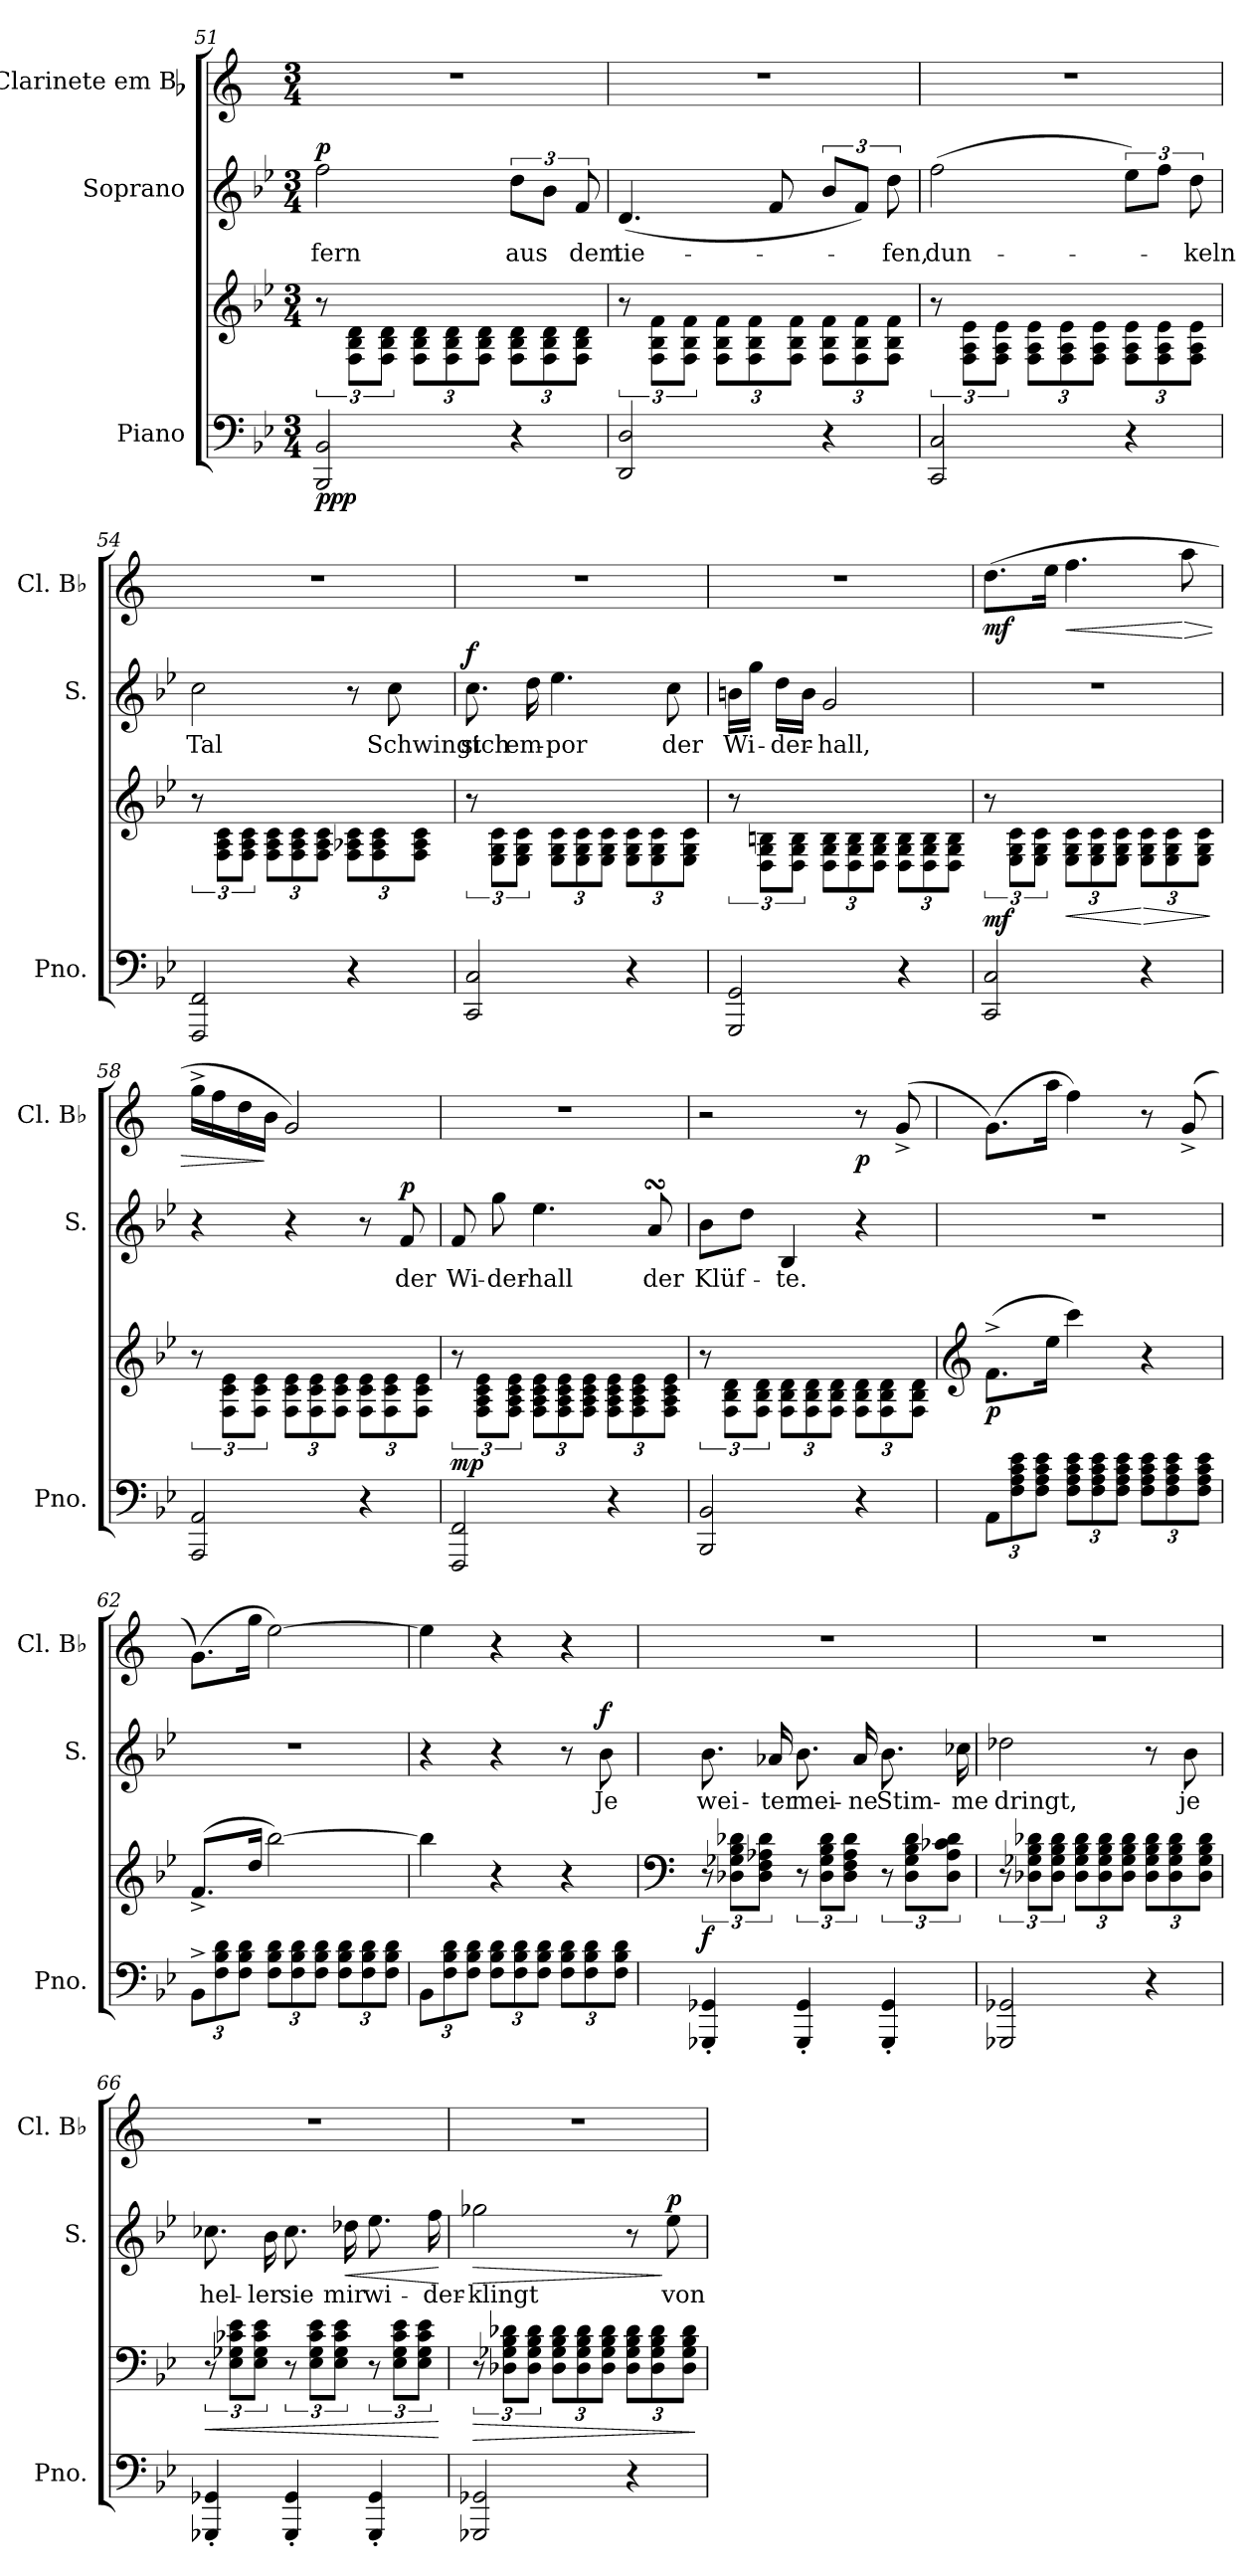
**kern	**kern	**dynam	**kern	**text	**dynam	**kern	**dynam
*part3	*part3	*part3	*part2	*part2	*part2	*part1	*part1
*staff4	*staff3	*staff3/4	*staff2	*staff2	*staff2	*staff1	*staff1
*I"Piano	*	*	*I"Soprano	*	*	*I"Clarinete em Bb	*
*I'Pno.	*	*	*I'S.	*	*	*I'Cl. Bb	*
!!LO:LB:g=z
*clefF4	*clefG2	*	*clefG2	*	*	*clefG2	*
*	*	*	*	*	*	*ITrd1c2	*
*k[b-e-]	*k[b-e-]	*	*k[b-e-]	*	*	*k[b-e-]	*
*M3/4	*M3/4	*	*M3/4	*	*	*M3/4	*
=51	=51	=51	=51	=51	=51	=51	=51
!	!	!LO:DY:b=2	!	!LO:LY:b	!	!	!
!	!	!LO:DY:n=1:b	!	!	!LO:DY:b	!	!
2BBB-/ 2BB-/	12r	pp p	2ff\	fern	p	2.r	.
.	12F\ 12B-\ 12d\L	.	.	.	.	.	.
.	12F\ 12B-\ 12d\J	.	.	.	.	.	.
*	*Xbrackettup	*	*	*	*	*	*
.	12F\ 12B-\ 12d\L	.	.	.	.	.	.
.	12F\ 12B-\ 12d\	.	.	.	.	.	.
.	12F\ 12B-\ 12d\J	.	.	.	.	.	.
!	!	!	!	!LO:LY:b	!	!	!
4r	12F\ 12B-\ 12d\L	.	12dd\L	aus	.	.	.
.	12F\ 12B-\ 12d\	.	12b-\J	.	.	.	.
!	!	!	!	!LO:LY:b	!	!	!
.	12F\ 12B-\ 12d\J	.	12f/	dem	.	.	.
=52	=52	=52	=52	=52	=52	=52	=52
*	*brackettup	*	*	*	*	*	*
!	!	!	!	!LO:LY:b	!	!	!
2DD/ 2D/	12r	.	(4.d/	tie-	.	2.r	.
.	12F\ 12B-\ 12f\L	.	.	.	.	.	.
.	12F\ 12B-\ 12f\J	.	.	.	.	.	.
*	*Xbrackettup	*	*	*	*	*	*
.	12F\ 12B-\ 12f\L	.	.	.	.	.	.
.	12F\ 12B-\ 12f\	.	.	.	.	.	.
.	.	.	8f/	.	.	.	.
.	12F\ 12B-\ 12f\J	.	.	.	.	.	.
4r	12F\ 12B-\ 12f\L	.	12b-/L	.	.	.	.
.	12F\ 12B-\ 12f\	.	12f/J)	.	.	.	.
!	!	!	!	!LO:LY:b	!	!	!
.	12F\ 12B-\ 12f\J	.	12dd\	-fen,	.	.	.
=53	=53	=53	=53	=53	=53	=53	=53
*	*brackettup	*	*	*	*	*	*
!	!	!	!	!LO:LY:b	!	!	!
2CC/ 2C/	12r	.	(2ff\	dun-	.	2.r	.
.	12F\ 12A\ 12e-\L	.	.	.	.	.	.
.	12F\ 12A\ 12e-\J	.	.	.	.	.	.
*	*Xbrackettup	*	*	*	*	*	*
.	12F\ 12A\ 12e-\L	.	.	.	.	.	.
.	12F\ 12A\ 12e-\	.	.	.	.	.	.
.	12F\ 12A\ 12e-\J	.	.	.	.	.	.
4r	12F\ 12A\ 12e-\L	.	12ee-\L)	.	.	.	.
.	12F\ 12A\ 12e-\	.	12ff\J	.	.	.	.
!	!	!	!	!LO:LY:b	!	!	!
.	12F\ 12A\ 12e-\J	.	12dd\	-keln	.	.	.
=54	=54	=54	=54	=54	=54	=54	=54
*	*brackettup	*	*	*	*	*	*
!	!	!	!	!LO:LY:b	!	!	!
2FFF/ 2FF/	12r	.	2cc\	Tal	.	2.r	.
.	12F\ 12A\ 12c\L	.	.	.	.	.	.
.	12F\ 12A\ 12c\J	.	.	.	.	.	.
*	*Xbrackettup	*	*	*	*	*	*
.	12F\ 12A\ 12c\L	.	.	.	.	.	.
.	12F\ 12A\ 12c\	.	.	.	.	.	.
.	12F\ 12A\ 12c\J	.	.	.	.	.	.
4r	12F\ 12A-X\ 12c\L	.	8r	.	.	.	.
.	12F\ 12A-\ 12c\	.	.	.	.	.	.
!	!	!	!	!LO:LY:b	!	!	!
.	.	.	8cc\	Schwingt	.	.	.
.	12F\ 12A-\ 12c\J	.	.	.	.	.	.
=55	=55	=55	=55	=55	=55	=55	=55
*	*brackettup	*	*	*	*	*	*
!	!	!	!	!LO:LY:b	!LO:DY:b	!	!
2CC/ 2C/	12r	.	8.cc\	sich	f	2.r	.
.	12E-\ 12G\ 12c\L	.	.	.	.	.	.
.	12E-\ 12G\ 12c\J	.	.	.	.	.	.
!	!	!	!	!LO:LY:b	!	!	!
.	.	.	16dd\	em-	.	.	.
*	*Xbrackettup	*	*	*	*	*	*
!	!	!	!	!LO:LY:b	!	!	!
.	12E-\ 12G\ 12c\L	.	4.ee-\	-por	.	.	.
.	12E-\ 12G\ 12c\	.	.	.	.	.	.
.	12E-\ 12G\ 12c\J	.	.	.	.	.	.
4r	12E-\ 12G\ 12c\L	.	.	.	.	.	.
.	12E-\ 12G\ 12c\	.	.	.	.	.	.
!	!	!	!	!LO:LY:b	!	!	!
.	.	.	8cc\	der	.	.	.
.	12E-\ 12G\ 12c\J	.	.	.	.	.	.
!!LO:LB:g=z
=56	=56	=56	=56	=56	=56	=56	=56
*	*brackettup	*	*	*	*	*	*
!	!	!	!	!LO:LY:b	!	!	!
2GGG/ 2GG/	12r	.	16bn\LL	Wi-	.	2.r	.
.	.	.	16gg\JJ	.	.	.	.
.	12D\ 12G\ 12Bn\L	.	.	.	.	.	.
!	!	!	!	!LO:LY:b	!	!	!
.	.	.	16dd\LL	-der-	.	.	.
.	12D\ 12G\ 12B\J	.	.	.	.	.	.
.	.	.	16b\JJ	.	.	.	.
*	*Xbrackettup	*	*	*	*	*	*
!	!	!	!	!LO:LY:b	!	!	!
.	12D\ 12G\ 12B\L	.	2g/	-hall,	.	.	.
.	12D\ 12G\ 12B\	.	.	.	.	.	.
.	12D\ 12G\ 12B\J	.	.	.	.	.	.
4r	12D\ 12G\ 12B\L	.	.	.	.	.	.
.	12D\ 12G\ 12B\	.	.	.	.	.	.
.	12D\ 12G\ 12B\J	.	.	.	.	.	.
=57	=57	=57	=57	=57	=57	=57	=57
*	*brackettup	*	*	*	*	*	*
!	!	!LO:DY:b	!	!	!	!	!LO:DY:b
2CC/ 2C/	12r	mf	2.r	.	.	(8.cc\L	mf
.	12E-\ 12G\ 12c\L	.	.	.	.	.	.
.	12E-\ 12G\ 12c\J	.	.	.	.	.	.
.	.	.	.	.	.	16dd\Jk	.
*	*Xbrackettup	*	*	*	*	*	*
!	!	!LO:HP:b	!	!	!	!	!LO:HP:b
.	12E-\ 12G\ 12c\L	<	.	.	.	4.ee-\	<
.	12E-\ 12G\ 12c\	.	.	.	.	.	.
.	12E-\ 12G\ 12c\J	.	.	.	.	.	.
!	!	!LO:HP:n=1:b	!	!	!	!	!
4r	12E-\ 12G\ 12c\L	[ >	.	.	.	.	.
.	12E-\ 12G\ 12c\	.	.	.	.	.	.
!	!	!	!	!	!	!	!LO:HP:n=1:b
.	.	.	.	.	.	8gg\	[ >
.	12E-\ 12G\ 12c\J	.	.	.	.	.	.
.	.	]	.	.	.	.	.
=58	=58	=58	=58	=58	=58	=58	=58
*	*brackettup	*	*	*	*	*	*
2AAA/ 2AA/	12r	.	4r	.	.	16ff^\LL	.
.	.	.	.	.	.	16ee-\	.
.	12F\ 12c\ 12e-\L	.	.	.	.	.	.
.	.	.	.	.	.	16cc\	.
.	12F\ 12c\ 12e-\J	.	.	.	.	.	.
.	.	.	.	.	.	16a\JJ	]
*	*Xbrackettup	*	*	*	*	*	*
.	12F\ 12c\ 12e-\L	.	4r	.	.	2f/)	.
.	12F\ 12c\ 12e-\	.	.	.	.	.	.
.	12F\ 12c\ 12e-\J	.	.	.	.	.	.
4r	12F\ 12c\ 12e-\L	.	8r	.	.	.	.
.	12F\ 12c\ 12e-\	.	.	.	.	.	.
!	!	!	!	!LO:LY:b	!LO:DY:b	!	!
.	.	.	8f/	der	p	.	.
.	12F\ 12c\ 12e-\J	.	.	.	.	.	.
=59	=59	=59	=59	=59	=59	=59	=59
*	*brackettup	*	*	*	*	*	*
!	!	!LO:DY:b	!	!LO:LY:b	!	!	!
2FFF/ 2FF/	12r	mp	8f/	Wi-	.	2.r	.
.	12F\ 12A\ 12c\ 12e-\L	.	.	.	.	.	.
!	!	!	!	!LO:LY:b	!	!	!
.	.	.	8gg\	-der-	.	.	.
.	12F\ 12A\ 12c\ 12e-\J	.	.	.	.	.	.
*	*Xbrackettup	*	*	*	*	*	*
!	!	!	!	!LO:LY:b	!	!	!
.	12F\ 12A\ 12c\ 12e-\L	.	4.ee-\	-hall	.	.	.
.	12F\ 12A\ 12c\ 12e-\	.	.	.	.	.	.
.	12F\ 12A\ 12c\ 12e-\J	.	.	.	.	.	.
4r	12F\ 12A\ 12c\ 12e-\L	.	.	.	.	.	.
.	12F\ 12A\ 12c\ 12e-\	.	.	.	.	.	.
!	!	!	!	!LO:LY:b	!	!	!
.	.	.	8asSsS/	der	.	.	.
.	12F\ 12A\ 12c\ 12e-\J	.	.	.	.	.	.
=60	=60	=60	=60	=60	=60	=60	=60
*	*brackettup	*	*	*	*	*	*
!	!	!	!	!LO:LY:b	!	!	!
2BBB-/ 2BB-/	12r	.	8b-\L	Klüf-	.	2r	.
.	12F\ 12B-\ 12d\L	.	.	.	.	.	.
.	.	.	8dd\J	.	.	.	.
.	12F\ 12B-\ 12d\J	.	.	.	.	.	.
*	*Xbrackettup	*	*	*	*	*	*
!	!	!	!	!LO:LY:b	!	!	!
.	12F\ 12B-\ 12d\L	.	4B-/	-te.	.	.	.
.	12F\ 12B-\ 12d\	.	.	.	.	.	.
.	12F\ 12B-\ 12d\J	.	.	.	.	.	.
!	!	!	!	!	!	!	!LO:DY:b
4r	12F\ 12B-\ 12d\L	.	4r	.	.	8r	p
.	12F\ 12B-\ 12d\	.	.	.	.	.	.
.	.	.	.	.	.	(8f^/	.
.	12F\ 12B-\ 12d\J	.	.	.	.	.	.
!!LO:PB:g=z
=61	=61	=61	=61	=61	=61	=61	=61
*	*clefG2	*	*	*	*	*	*
*Xbrackettup	*	*	*	*	*	*	*
!	!	!LO:DY:b	!	!	!	!	!
12AA\L	(8.f^\L	p	2.r	.	.	(8.f\L)	.
12F\ 12A\ 12c\ 12e-\	.	.	.	.	.	.	.
12F\ 12A\ 12c\ 12e-\J	.	.	.	.	.	.	.
.	16ee-\Jk	.	.	.	.	16gg\Jk	.
12F\ 12A\ 12c\ 12e-\L	4ccc\)	.	.	.	.	4ee-\)	.
12F\ 12A\ 12c\ 12e-\	.	.	.	.	.	.	.
12F\ 12A\ 12c\ 12e-\J	.	.	.	.	.	.	.
12F\ 12A\ 12c\ 12e-\L	4r	.	.	.	.	8r	.
12F\ 12A\ 12c\ 12e-\	.	.	.	.	.	.	.
.	.	.	.	.	.	(8f^/	.
12F\ 12A\ 12c\ 12e-\J	.	.	.	.	.	.	.
=62	=62	=62	=62	=62	=62	=62	=62
12BB-^\L	(8.f^/L	.	2.r	.	.	(8.f\L)	.
12F\ 12B-\ 12d\	.	.	.	.	.	.	.
12F\ 12B-\ 12d\J	.	.	.	.	.	.	.
.	16dd/Jk	.	.	.	.	16ff\Jk	.
12F\ 12B-\ 12d\L	[2bb-\)	.	.	.	.	[2dd\)	.
12F\ 12B-\ 12d\	.	.	.	.	.	.	.
12F\ 12B-\ 12d\J	.	.	.	.	.	.	.
12F\ 12B-\ 12d\L	.	.	.	.	.	.	.
12F\ 12B-\ 12d\	.	.	.	.	.	.	.
12F\ 12B-\ 12d\J	.	.	.	.	.	.	.
=63	=63	=63	=63	=63	=63	=63	=63
12BB-\L	4bb-\]	.	4r	.	.	4dd\]	.
12F\ 12B-\ 12d\	.	.	.	.	.	.	.
12F\ 12B-\ 12d\J	.	.	.	.	.	.	.
12F\ 12B-\ 12d\L	4r	.	4r	.	.	4r	.
12F\ 12B-\ 12d\	.	.	.	.	.	.	.
12F\ 12B-\ 12d\J	.	.	.	.	.	.	.
12F\ 12B-\ 12d\L	4r	.	8r	.	.	4r	.
12F\ 12B-\ 12d\	.	.	.	.	.	.	.
!	!	!	!	!LO:LY:b	!LO:DY:b	!	!
.	.	.	8b-\	Je	f	.	.
12F\ 12B-\ 12d\J	.	.	.	.	.	.	.
=64	=64	=64	=64	=64	=64	=64	=64
*	*clefF4	*	*	*	*	*	*
*	*brackettup	*	*	*	*	*	*
!	!	!LO:DY:b	!	!LO:LY:b	!	!	!
4GGG-X/' 4GG-X/'	12r	f	8.b-\	wei-	.	2.r	.
.	12D-X\ 12G-X\ 12B-\ 12d-X\L	.	.	.	.	.	.
.	12D-\ 12F\ 12A-X\ 12d-\J	.	.	.	.	.	.
!	!	!	!	!LO:LY:b	!	!	!
.	.	.	16a-X/	-ter	.	.	.
!	!	!	!	!LO:LY:b	!	!	!
4GGG-/' 4GG-/'	12r	.	8.b-\	mei-	.	.	.
.	12D-\ 12G-\ 12B-\ 12d-\L	.	.	.	.	.	.
.	12D-\ 12F\ 12A-\ 12d-\J	.	.	.	.	.	.
!	!	!	!	!LO:LY:b	!	!	!
.	.	.	16a-/	-ne	.	.	.
!	!	!	!	!LO:LY:b	!	!	!
4GGG-/' 4GG-/'	12r	.	8.b-\	Stim-	.	.	.
.	12D-\ 12G-\ 12B-\ 12d-\L	.	.	.	.	.	.
.	12D-\ 12A-\ 12c-X\ 12d-\J	.	.	.	.	.	.
!	!	!	!	!LO:LY:b	!	!	!
.	.	.	16cc-X\	-me	.	.	.
!!LO:LB:g=z
=65	=65	=65	=65	=65	=65	=65	=65
!	!	!	!	!LO:LY:b	!	!	!
2GGG-X/ 2GG-X/	12r	.	2dd-X\	dringt,	.	2.r	.
.	12D-X\ 12G-X\ 12B-\ 12d-X\L	.	.	.	.	.	.
.	12D-\ 12G-\ 12B-\ 12d-\J	.	.	.	.	.	.
*	*Xbrackettup	*	*	*	*	*	*
.	12D-\ 12G-\ 12B-\ 12d-\L	.	.	.	.	.	.
.	12D-\ 12G-\ 12B-\ 12d-\	.	.	.	.	.	.
.	12D-\ 12G-\ 12B-\ 12d-\J	.	.	.	.	.	.
4r	12D-\ 12G-\ 12B-\ 12d-\L	.	8r	.	.	.	.
.	12D-\ 12G-\ 12B-\ 12d-\	.	.	.	.	.	.
!	!	!	!	!LO:LY:b	!	!	!
.	.	.	8b-\	je	.	.	.
.	12D-\ 12G-\ 12B-\ 12d-\J	.	.	.	.	.	.
=66	=66	=66	=66	=66	=66	=66	=66
*	*brackettup	*	*	*	*	*	*
!	!	!LO:HP:b	!	!LO:LY:b	!	!	!
4GGG-X/' 4GG-X/'	12r	<	8.cc-X\	hel-	.	2.r	.
.	12E-\ 12G-X\ 12c-X\ 12e-\L	.	.	.	.	.	.
.	12E-\ 12G-\ 12c-\ 12e-\J	.	.	.	.	.	.
!	!	!	!	!LO:LY:b	!	!	!
.	.	.	16b-\	-ler	.	.	.
!	!	!	!	!LO:LY:b	!	!	!
4GGG-/' 4GG-/'	12r	.	8.cc-\	sie	.	.	.
.	12E-\ 12G-\ 12c-\ 12e-\L	.	.	.	.	.	.
.	12E-\ 12G-\ 12c-\ 12e-\J	.	.	.	.	.	.
!	!	!	!	!LO:LY:b	!LO:HP:b	!	!
.	.	.	16dd-X\	mir	<	.	.
!	!	!	!	!LO:LY:b	!	!	!
4GGG-/' 4GG-/'	12r	.	8.ee-\	wi-	.	.	.
.	12E-\ 12G-\ 12c-\ 12e-\L	.	.	.	.	.	.
.	12E-\ 12G-\ 12c-\ 12e-\J	.	.	.	.	.	.
!	!	!	!	!LO:LY:b	!	!	!
.	.	.	16ff\	-der-	.	.	.
.	.	[	.	.	[	.	.
=67	=67	=67	=67	=67	=67	=67	=67
!	!	!LO:HP:b	!	!LO:LY:b	!LO:HP:b	!	!
2GGG-X/ 2GG-X/	12r	>	2gg-X\	-klingt	>	2.r	.
.	12D-X\ 12G-X\ 12B-\ 12d-X\L	.	.	.	.	.	.
.	12D-\ 12G-\ 12B-\ 12d-\J	.	.	.	.	.	.
*	*Xbrackettup	*	*	*	*	*	*
.	12D-\ 12G-\ 12B-\ 12d-\L	.	.	.	.	.	.
.	12D-\ 12G-\ 12B-\ 12d-\	.	.	.	.	.	.
.	12D-\ 12G-\ 12B-\ 12d-\J	.	.	.	.	.	.
4r	12D-\ 12G-\ 12B-\ 12d-\L	.	8r	.	.	.	.
.	12D-\ 12G-\ 12B-\ 12d-\	.	.	.	.	.	.
!	!	!	!	!LO:LY:b	!LO:DY:n=1:b	!	!
.	.	.	8ee-\	von	] p	.	.
.	12D-\ 12G-\ 12B-\ 12d-\J	.	.	.	.	.	.
.	.	]	.	.	.	.	.
=	=	=	=	=	=	=	=
*-	*-	*-	*-	*-	*-	*-	*-
